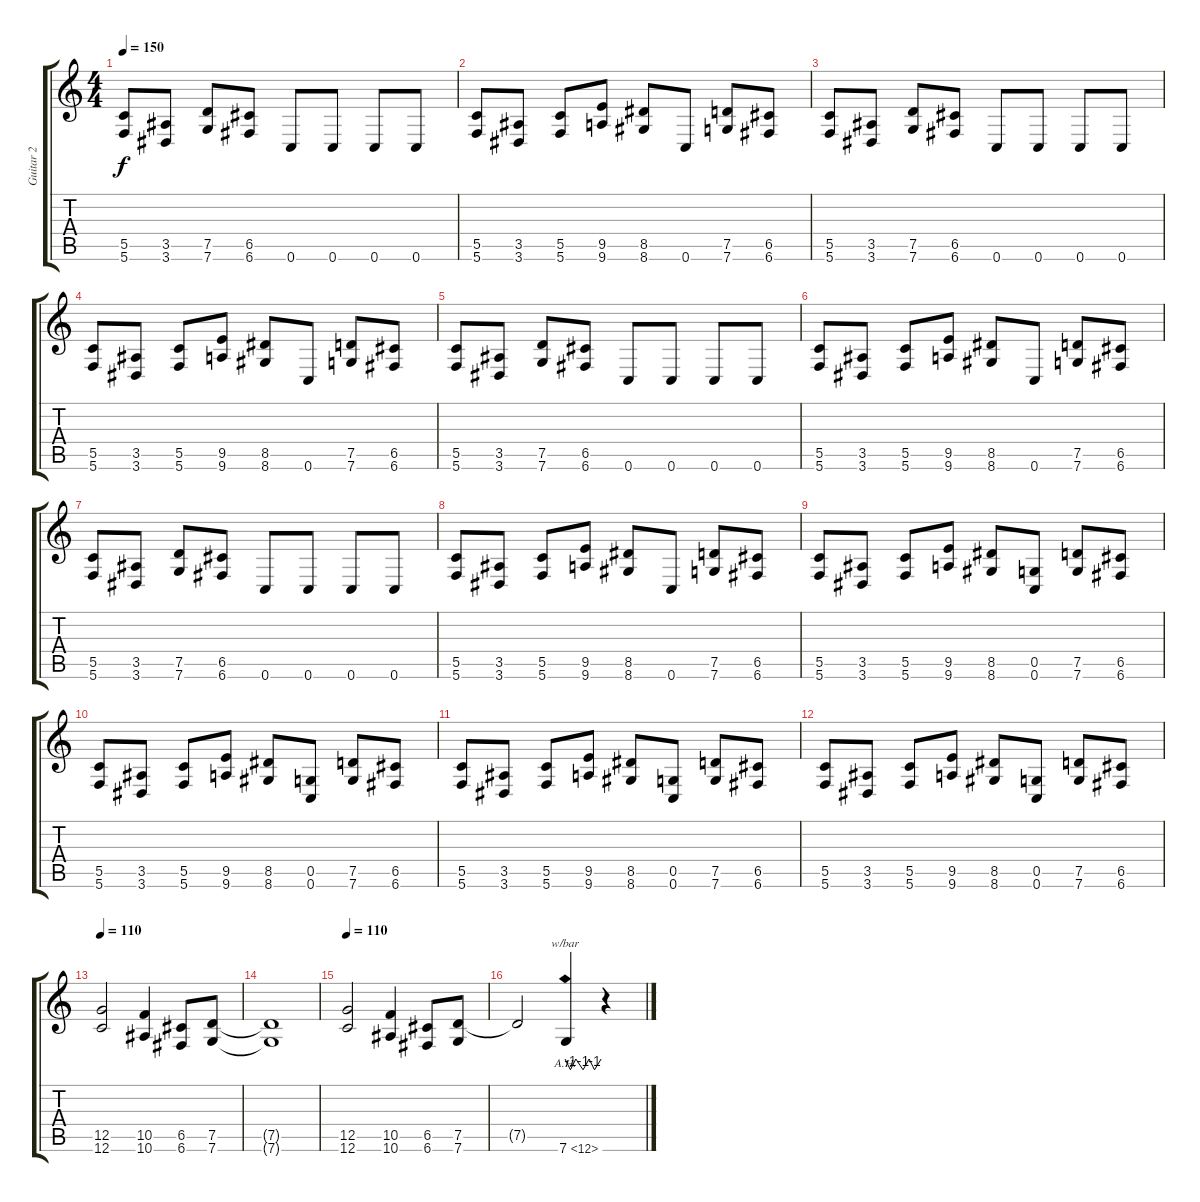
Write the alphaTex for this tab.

\track ("Guitar 2" "Guitar 2") {instrument distortionguitar}
\staff {score tabs}
\tuning (D4 A3 F3 C3 G2 C2) {hide}
\ts (4 4)
\tempo 150
\clef g2
\ks c
(5.5 5.6).8{dy f} (3.5 3.6).8 (7.5 7.6).8 (6.5 6.6).8 0.6.8 0.6.8 0.6.8 0.6.8 |
(5.5 5.6).8 (3.5 3.6).8 (5.5 5.6).8 (9.5 9.6).8 (8.5 8.6).8 0.6.8 (7.5 7.6).8 (6.5 6.6).8 |
(5.5 5.6).8 (3.5 3.6).8 (7.5 7.6).8 (6.5 6.6).8 0.6.8 0.6.8 0.6.8 0.6.8 |
(5.5 5.6).8 (3.5 3.6).8 (5.5 5.6).8 (9.5 9.6).8 (8.5 8.6).8 0.6.8 (7.5 7.6).8 (6.5 6.6).8 |
(5.5 5.6).8 (3.5 3.6).8 (7.5 7.6).8 (6.5 6.6).8 0.6.8 0.6.8 0.6.8 0.6.8 |
(5.5 5.6).8 (3.5 3.6).8 (5.5 5.6).8 (9.5 9.6).8 (8.5 8.6).8 0.6.8 (7.5 7.6).8 (6.5 6.6).8 |
(5.5 5.6).8 (3.5 3.6).8 (7.5 7.6).8 (6.5 6.6).8 0.6.8 0.6.8 0.6.8 0.6.8 |
(5.5 5.6).8 (3.5 3.6).8 (5.5 5.6).8 (9.5 9.6).8 (8.5 8.6).8 0.6.8 (7.5 7.6).8 (6.5 6.6).8 |
(5.5 5.6).8 (3.5 3.6).8 (5.5 5.6).8 (9.5 9.6).8 (8.5 8.6).8 (0.5 0.6).8 (7.5 7.6).8 (6.5 6.6).8 |
(5.5 5.6).8 (3.5 3.6).8 (5.5 5.6).8 (9.5 9.6).8 (8.5 8.6).8 (0.5 0.6).8 (7.5 7.6).8 (6.5 6.6).8 |
(5.5 5.6).8 (3.5 3.6).8 (5.5 5.6).8 (9.5 9.6).8 (8.5 8.6).8 (0.5 0.6).8 (7.5 7.6).8 (6.5 6.6).8 |
(5.5 5.6).8 (3.5 3.6).8 (5.5 5.6).8 (9.5 9.6).8 (8.5 8.6).8 (0.5 0.6).8 (7.5 7.6).8 (6.5 6.6).8 |
\tempo 110
(12.5 12.6).2 (10.5 10.6).4 (6.5 6.6).8 (7.5 7.6).8 |
(7.5{t} 7.6{t}).1 |
\tempo 110
(12.5 12.6).2 (10.5 10.6).4 (6.5 6.6).8 (7.5 7.6).8 |
7.5{t}.2 7.6{ah 5}.4{tbe (custom default 0 0 9 -4 18 0 30 -4 40 0 49 -4 60 0)} r.4
